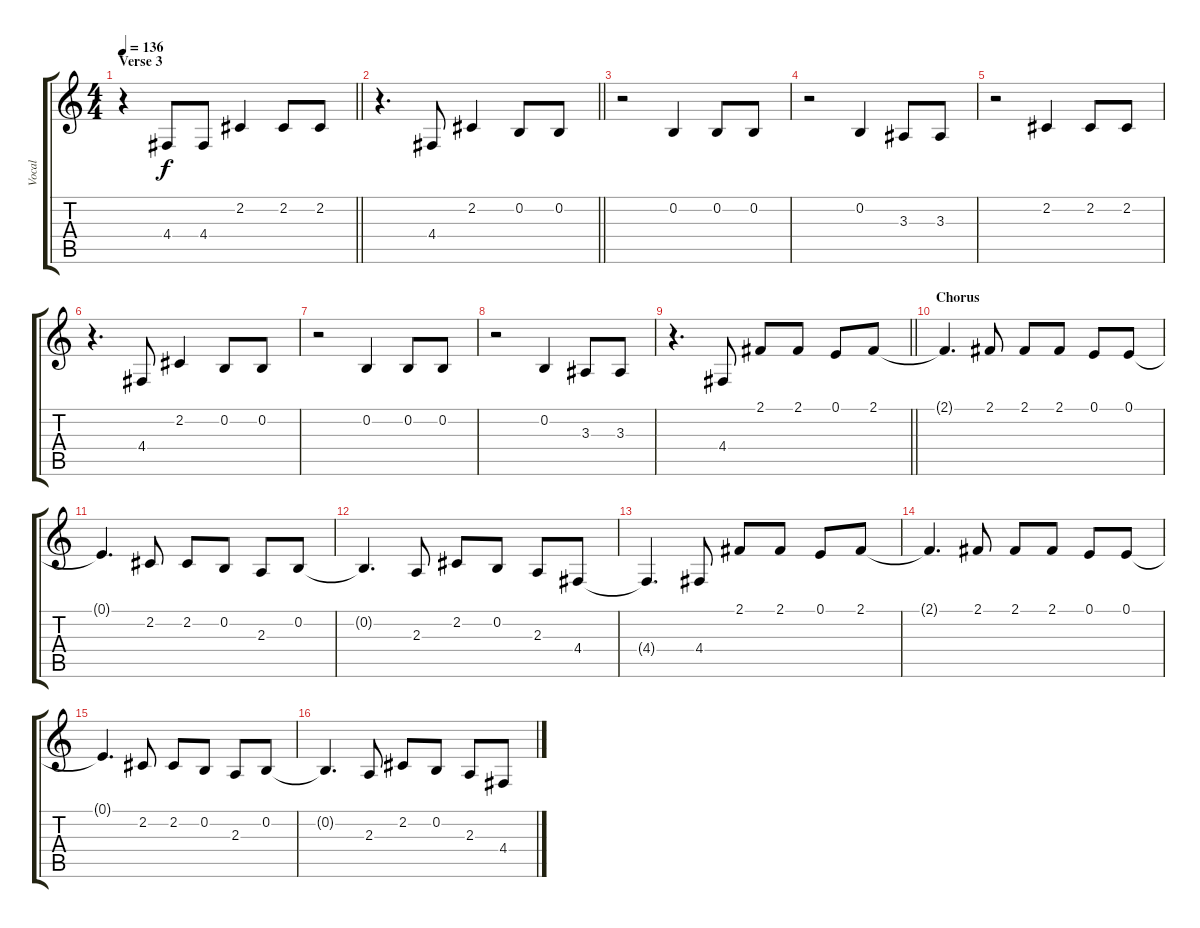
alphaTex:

\track ("Vocal" "Vocal") {instrument voiceoohs}
\staff {score tabs}
\tuning (E4 B3 G3 D3 A2 E2) {hide}
\ts (4 4)
\section ("" "Verse 3 ")
\tempo 136
\clef g2
\barLineRight lightlight
\ks c
r.4{dy f} 4.4.8 4.4.8 2.2.4 2.2.8 2.2.8 |
\barLineRight lightlight
r.4{d} 4.4.8 2.2.4 0.2.8 0.2.8 |
r.2 0.2.4 0.2.8 0.2.8 |
r.2 0.2.4 3.3.8 3.3.8 |
r.2 2.2.4 2.2.8 2.2.8 |
r.4{d} 4.4.8 2.2.4 0.2.8 0.2.8 |
r.2 0.2.4 0.2.8 0.2.8 |
r.2 0.2.4 3.3.8 3.3.8 |
\barLineRight lightlight
r.4{d} 4.4.8 2.1.8 2.1.8 0.1.8 2.1.8 |
\section ("" "Chorus")
2.1{t}.4{d} 2.1.8 2.1.8 2.1.8 0.1.8 0.1.8 |
0.1{t}.4{d} 2.2.8 2.2.8 0.2.8 2.3.8 0.2.8 |
0.2{t}.4{d} 2.3.8 2.2.8 0.2.8 2.3.8 4.4.8 |
4.4{t}.4{d} 4.4.8 2.1.8 2.1.8 0.1.8 2.1.8 |
2.1{t}.4{d} 2.1.8 2.1.8 2.1.8 0.1.8 0.1.8 |
0.1{t}.4{d} 2.2.8 2.2.8 0.2.8 2.3.8 0.2.8 |
0.2{t}.4{d} 2.3.8 2.2.8 0.2.8 2.3.8 4.4.8
